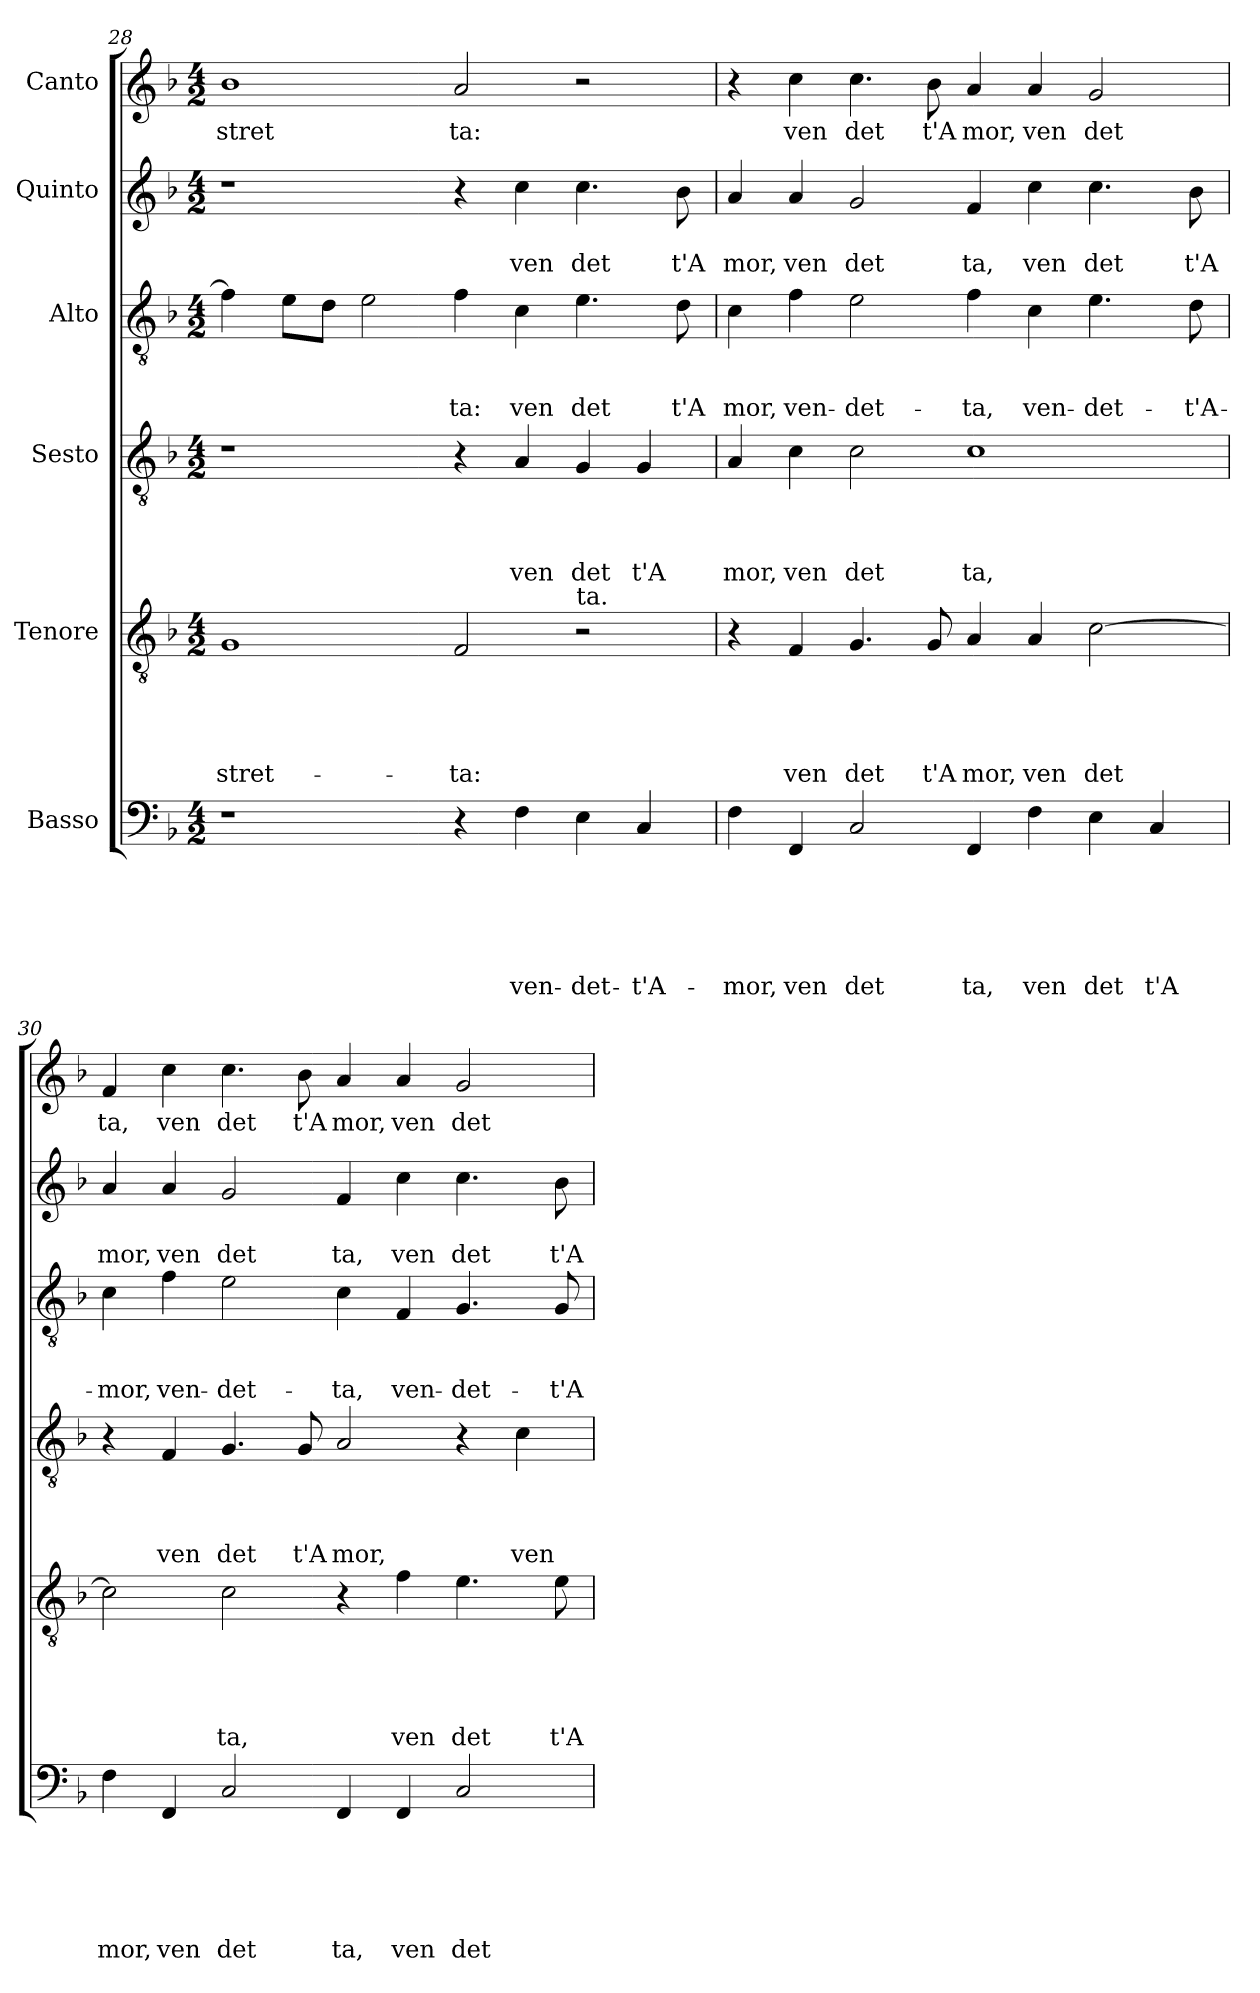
**kern	**text	**text	**text	**text	**text	**text	**kern	**text	**text	**text	**text	**text	**kern	**text	**text	**text	**text	**kern	**text	**text	**text	**kern	**text	**text	**kern	**text
*part6	*part6	*part6	*part6	*part6	*part6	*part6	*part5	*part5	*part5	*part5	*part5	*part5	*part4	*part4	*part4	*part4	*part4	*part3	*part3	*part3	*part3	*part2	*part2	*part2	*part1	*part1
*staff6	*staff6	*staff6	*staff6	*staff6	*staff6	*staff6	*staff5	*staff5	*staff5	*staff5	*staff5	*staff5	*staff4	*staff4	*staff4	*staff4	*staff4	*staff3	*staff3	*staff3	*staff3	*staff2	*staff2	*staff2	*staff1	*staff1
*I"Basso	*	*	*	*	*	*	*I"Tenore	*	*	*	*	*	*I"Sesto	*	*	*	*	*I"Alto	*	*	*	*I"Quinto	*	*	*I"Canto	*
*clefF4	*	*	*	*	*	*	*clefGv2	*	*	*	*	*	*clefGv2	*	*	*	*	*clefGv2	*	*	*	*clefG2	*	*	*clefG2	*
*k[b-]	*	*	*	*	*	*	*k[b-]	*	*	*	*	*	*k[b-]	*	*	*	*	*k[b-]	*	*	*	*k[b-]	*	*	*k[b-]	*
*F:	*	*	*	*	*	*	*F:	*	*	*	*	*	*F:	*	*	*	*	*F:	*	*	*	*F:	*	*	*F:	*
*M4/2	*	*	*	*	*	*	*M4/2	*	*	*	*	*	*M4/2	*	*	*	*	*M4/2	*	*	*	*M4/2	*	*	*M4/2	*
=28	=28	=28	=28	=28	=28	=28	=28	=28	=28	=28	=28	=28	=28	=28	=28	=28	=28	=28	=28	=28	=28	=28	=28	=28	=28	=28
!	!	!	!	!	!	!	!	!	!	!	!	!LO:LY:b	!	!	!	!	!	!	!	!	!	!	!	!	!	!LO:LY:b
1r	.	.	.	.	.	.	1G	.	.	.	.	-stret-	1r	.	.	.	.	4f\]	.	.	.	1r	.	.	1b-	stret
.	.	.	.	.	.	.	.	.	.	.	.	.	.	.	.	.	.	8e\L	.	.	.	.	.	.	.	.
.	.	.	.	.	.	.	.	.	.	.	.	.	.	.	.	.	.	8d\J	.	.	.	.	.	.	.	.
.	.	.	.	.	.	.	.	.	.	.	.	.	.	.	.	.	.	2e\	.	.	.	.	.	.	.	.
!	!	!	!	!	!	!	!	!	!	!	!	!LO:LY:b	!	!	!	!	!	!	!	!	!LO:LY:b	!	!	!	!	!LO:LY:b
4r	.	.	.	.	.	.	2F/	.	.	.	.	-ta:	4r	.	.	.	.	4f\	.	.	ta:	4r	.	.	2a/	ta:
!	!	!	!	!	!	!LO:LY:b	!	!	!	!	!	!	!	!	!	!	!LO:LY:b	!	!	!	!LO:LY:b	!	!	!LO:LY:b	!	!
4F\	.	.	.	.	.	ven-	.	.	.	.	.	.	4A/	.	.	.	ven	4c\	.	.	ven	4cc\	.	ven	.	.
!	!	!	!	!	!	!	!LO:TX:a:t=ta.	!	!	!	!	!	!	!	!	!	!	!	!	!	!	!	!	!	!	!
!	!	!	!	!	!	!LO:LY:b	!	!	!	!	!	!	!	!	!	!	!LO:LY:b	!	!	!	!LO:LY:b	!	!	!LO:LY:b	!	!
4E\	.	.	.	.	.	-det-	2r	.	.	.	.	.	4G/	.	.	.	det	4.e\	.	.	det	4.cc\	.	det	2r	.
!	!	!	!	!	!	!LO:LY:b	!	!	!	!	!	!	!	!	!	!	!LO:LY:b	!	!	!	!	!	!	!	!	!
4C/	.	.	.	.	.	-t'A-	.	.	.	.	.	.	4G/	.	.	.	t'A	.	.	.	.	.	.	.	.	.
!	!	!	!	!	!	!	!	!	!	!	!	!	!	!	!	!	!	!	!	!	!LO:LY:b	!	!	!LO:LY:b	!	!
.	.	.	.	.	.	.	.	.	.	.	.	.	.	.	.	.	.	8d\	.	.	t'A	8b-\	.	t'A	.	.
!!LO:PB:g=z
=29	=29	=29	=29	=29	=29	=29	=29	=29	=29	=29	=29	=29	=29	=29	=29	=29	=29	=29	=29	=29	=29	=29	=29	=29	=29	=29
!	!	!	!	!	!	!LO:LY:b	!	!	!	!	!	!	!	!	!	!	!LO:LY:b	!	!	!	!LO:LY:b	!	!	!LO:LY:b	!	!
4F\	.	.	.	.	.	-mor,	4r	.	.	.	.	.	4A/	.	.	.	mor,	4c\	.	.	mor,	4a/	.	mor,	4r	.
!	!	!	!	!	!	!LO:LY:b	!	!	!	!	!	!LO:LY:b	!	!	!	!	!LO:LY:b	!	!	!	!LO:LY:b	!	!	!LO:LY:b	!	!LO:LY:b
4FF/	.	.	.	.	.	ven	4F/	.	.	.	.	ven	4c\	.	.	.	ven	4f\	.	.	ven-	4a/	.	ven	4cc\	ven
!	!	!	!	!	!	!LO:LY:b	!	!	!	!	!	!LO:LY:b	!	!	!	!	!LO:LY:b	!	!	!	!LO:LY:b	!	!	!LO:LY:b	!	!LO:LY:b
2C/	.	.	.	.	.	det	4.G/	.	.	.	.	det	2c\	.	.	.	det	2e\	.	.	-det-	2g/	.	det	4.cc\	det
!	!	!	!	!	!	!	!	!	!	!	!	!LO:LY:b	!	!	!	!	!	!	!	!	!	!	!	!	!	!LO:LY:b
.	.	.	.	.	.	.	8G/	.	.	.	.	t'A	.	.	.	.	.	.	.	.	.	.	.	.	8b-\	t'A
!	!	!	!	!	!	!LO:LY:b	!	!	!	!	!	!LO:LY:b	!	!	!	!	!LO:LY:b	!	!	!	!LO:LY:b	!	!	!LO:LY:b	!	!LO:LY:b
4FF/	.	.	.	.	.	ta,	4A/	.	.	.	.	mor,	1c	.	.	.	ta,	4f\	.	.	-ta,	4f/	.	ta,	4a/	mor,
!	!	!	!	!	!	!LO:LY:b	!	!	!	!	!	!LO:LY:b	!	!	!	!	!	!	!	!	!LO:LY:b	!	!	!LO:LY:b	!	!LO:LY:b
4F\	.	.	.	.	.	ven	4A/	.	.	.	.	ven	.	.	.	.	.	4c\	.	.	ven-	4cc\	.	ven	4a/	ven
!	!	!	!	!	!	!LO:LY:b	!	!	!	!	!	!LO:LY:b	!	!	!	!	!	!	!	!	!LO:LY:b	!	!	!LO:LY:b	!	!LO:LY:b
4E\	.	.	.	.	.	det	[>2c\	.	.	.	.	det	.	.	.	.	.	4.e\	.	.	-det-	4.cc\	.	det	2g/	det
!	!	!	!	!	!	!LO:LY:b	!	!	!	!	!	!	!	!	!	!	!	!	!	!	!	!	!	!	!	!
4C/	.	.	.	.	.	t'A	.	.	.	.	.	.	.	.	.	.	.	.	.	.	.	.	.	.	.	.
!	!	!	!	!	!	!	!	!	!	!	!	!	!	!	!	!	!	!	!	!	!LO:LY:b	!	!	!LO:LY:b	!	!
.	.	.	.	.	.	.	.	.	.	.	.	.	.	.	.	.	.	8d\	.	.	-t'A-	8b-\	.	t'A	.	.
=30	=30	=30	=30	=30	=30	=30	=30	=30	=30	=30	=30	=30	=30	=30	=30	=30	=30	=30	=30	=30	=30	=30	=30	=30	=30	=30
!	!	!	!	!	!	!LO:LY:b	!	!	!	!	!	!	!	!	!	!	!	!	!	!	!LO:LY:b	!	!	!LO:LY:b	!	!LO:LY:b
4F\	.	.	.	.	.	mor,	2c\]	.	.	.	.	.	4r	.	.	.	.	4c\	.	.	-mor,	4a/	.	mor,	4f/	ta,
!	!	!	!	!	!	!LO:LY:b	!	!	!	!	!	!	!	!	!	!	!LO:LY:b	!	!	!	!LO:LY:b	!	!	!LO:LY:b	!	!LO:LY:b
4FF/	.	.	.	.	.	ven	.	.	.	.	.	.	4F/	.	.	.	ven	4f\	.	.	ven-	4a/	.	ven	4cc\	ven
!	!	!	!	!	!	!LO:LY:b	!	!	!	!	!	!LO:LY:b	!	!	!	!	!LO:LY:b	!	!	!	!LO:LY:b	!	!	!LO:LY:b	!	!LO:LY:b
2C/	.	.	.	.	.	det	2c\	.	.	.	.	ta,	4.G/	.	.	.	det	2e\	.	.	-det-	2g/	.	det	4.cc\	det
!	!	!	!	!	!	!	!	!	!	!	!	!	!	!	!	!	!LO:LY:b	!	!	!	!	!	!	!	!	!LO:LY:b
.	.	.	.	.	.	.	.	.	.	.	.	.	8G/	.	.	.	t'A	.	.	.	.	.	.	.	8b-\	t'A
!	!	!	!	!	!	!LO:LY:b	!	!	!	!	!	!	!	!	!	!	!LO:LY:b	!	!	!	!LO:LY:b	!	!	!LO:LY:b	!	!LO:LY:b
4FF/	.	.	.	.	.	ta,	4r	.	.	.	.	.	2A/	.	.	.	mor,	4c\	.	.	-ta,	4f/	.	ta,	4a/	mor,
!	!	!	!	!	!	!LO:LY:b	!	!	!	!	!	!LO:LY:b	!	!	!	!	!	!	!	!	!LO:LY:b	!	!	!LO:LY:b	!	!LO:LY:b
4FF/	.	.	.	.	.	ven	4f\	.	.	.	.	ven	.	.	.	.	.	4F/	.	.	ven-	4cc\	.	ven	4a/	ven
!	!	!	!	!	!	!LO:LY:b	!	!	!	!	!	!LO:LY:b	!	!	!	!	!	!	!	!	!LO:LY:b	!	!	!LO:LY:b	!	!LO:LY:b
2C/	.	.	.	.	.	det	4.e\	.	.	.	.	det	4r	.	.	.	.	4.G/	.	.	-det-	4.cc\	.	det	2g/	det
!	!	!	!	!	!	!	!	!	!	!	!	!	!	!	!	!	!LO:LY:b	!	!	!	!	!	!	!	!	!
.	.	.	.	.	.	.	.	.	.	.	.	.	4c\	.	.	.	ven	.	.	.	.	.	.	.	.	.
!	!	!	!	!	!	!	!	!	!	!	!	!LO:LY:b	!	!	!	!	!	!	!	!	!LO:LY:b	!	!	!LO:LY:b	!	!
.	.	.	.	.	.	.	8e\	.	.	.	.	t'A	.	.	.	.	.	8G/	.	.	-t'A-	8b-\	.	t'A	.	.
=	=	=	=	=	=	=	=	=	=	=	=	=	=	=	=	=	=	=	=	=	=	=	=	=	=	=
*-	*-	*-	*-	*-	*-	*-	*-	*-	*-	*-	*-	*-	*-	*-	*-	*-	*-	*-	*-	*-	*-	*-	*-	*-	*-	*-
